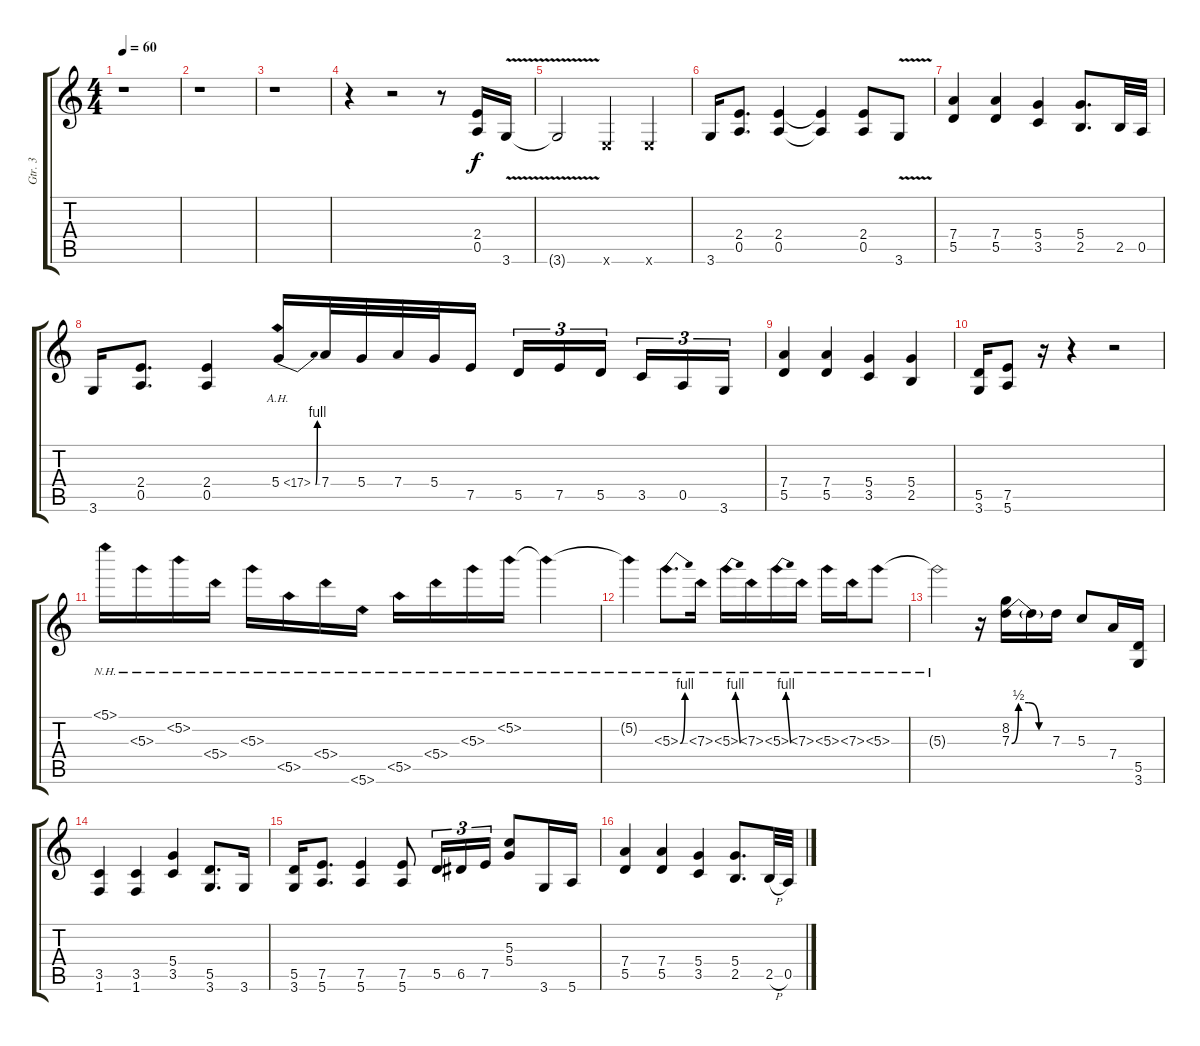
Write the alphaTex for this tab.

\track ("Gtr. 3" "Gtr. 3") {instrument distortionguitar}
\staff {score tabs}
\tuning (E4 B3 G3 D3 A2 E2) {hide}
\ts (4 4)
\tempo 60
\clef g2
\ks c
r.1{dy f instrument distortionguitar} |
r.1 |
r.1 |
r.4 r.2 r.8 (2.4 0.5).16 3.6{v}.16 |
3.6{v t}.2 0.6{x}.4 0.6{x}.4 |
3.6.16 (2.4 0.5).8{d} (2.4 0.5).4 (2.4{t} 0.5{t}).4 (2.4 0.5).8 3.6{v}.8 |
(7.4 5.5).4 (7.4 5.5).4 (5.4 3.5).4 (5.4 2.5).8{d} 2.5.32 0.5.32 |
3.6.16 (2.4 0.5).8{d} (2.4 0.5).4 5.4{be (bend 0 0 60 4) ah 12}.16 7.4.32 5.4.32 7.4.32 5.4.32 7.5.16 5.5.16{tu (3 2)} 7.5.16{tu (3 2)} 5.5.16{tu (3 2) beam splitsecondary} 3.5.16{tu (3 2)} 0.5.16{tu (3 2)} 3.6.16{tu (3 2)} |
(7.4 5.5).4 (7.4 5.5).4 (5.4 3.5).4 (5.4 2.5).4 |
(5.5 3.6).16 (7.5 5.6).8 r.16 r.4 r.2 |
5.1{nh}.16 5.3{nh}.16 5.2{nh}.16 5.4{nh}.16 5.3{nh}.16 5.5{nh}.16 5.4{nh}.16 5.6{nh}.16 5.5{nh}.16 5.4{nh}.16 5.3{nh}.16 5.2{nh}.16 5.2{nh t}.4 |
5.2{nh t}.4 5.3{be (bend 0 0 60 4) nh}.8{d} 7.3{nh}.16 5.3{be (bend 0 0 60 4) nh}.16 7.3{nh}.16 5.3{be (bend 0 0 60 4) nh}.16 7.3{nh}.16 5.3{nh}.16 7.3{nh}.16 5.3{nh}.8 |
5.3{nh t}.2 r.16 (8.2 7.3{be (custom 0 0 10 2 25 2 40 0 60 0)}).16 7.3{t}.16 7.3.16 5.3.8 7.4.16 (5.5 3.6).16 |
(3.5 1.6).4 (3.5 1.6).4 (5.4 3.5).4 (5.5 3.6).8{d} 3.6.16 |
(5.5 3.6).16 (7.5 5.6).8{d} (7.5 5.6).4 (7.5 5.6).8 5.5.16{tu (3 2)} 6.5.16{tu (3 2)} 7.5.16{tu (3 2)} (5.3 5.4).8 3.6.16 5.6.16 |
(7.4 5.5).4 (7.4 5.5).4 (5.4 3.5).4 (5.4 2.5).8{d} 2.5{h}.32 0.5.32
